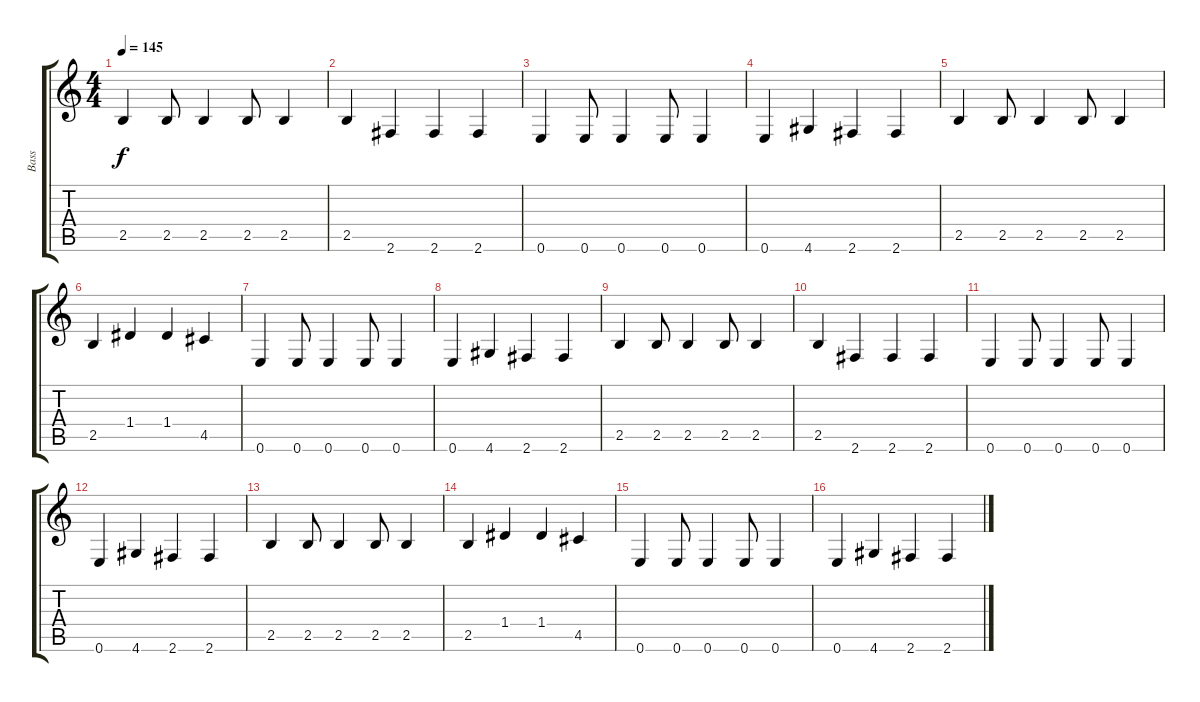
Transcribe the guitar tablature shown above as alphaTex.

\track ("Bass" "Bass") {instrument electricbassfinger}
\staff {score tabs}
\tuning (E4 B3 G3 D3 A2 E2) {hide}
\ts (4 4)
\tempo 145
\clef g2
\ks c
2.5.4{dy f} 2.5.8 2.5.4 2.5.8 2.5.4 |
2.5.4 2.6.4 2.6.4 2.6.4 |
0.6.4 0.6.8 0.6.4 0.6.8 0.6.4 |
0.6.4 4.6.4 2.6.4 2.6.4 |
2.5.4 2.5.8 2.5.4 2.5.8 2.5.4 |
2.5.4 1.4.4 1.4.4 4.5.4 |
0.6.4 0.6.8 0.6.4 0.6.8 0.6.4 |
0.6.4 4.6.4 2.6.4 2.6.4 |
2.5.4 2.5.8 2.5.4 2.5.8 2.5.4 |
2.5.4 2.6.4 2.6.4 2.6.4 |
0.6.4 0.6.8 0.6.4 0.6.8 0.6.4 |
0.6.4 4.6.4 2.6.4 2.6.4 |
2.5.4 2.5.8 2.5.4 2.5.8 2.5.4 |
2.5.4 1.4.4 1.4.4 4.5.4 |
0.6.4 0.6.8 0.6.4 0.6.8 0.6.4 |
0.6.4 4.6.4 2.6.4 2.6.4
